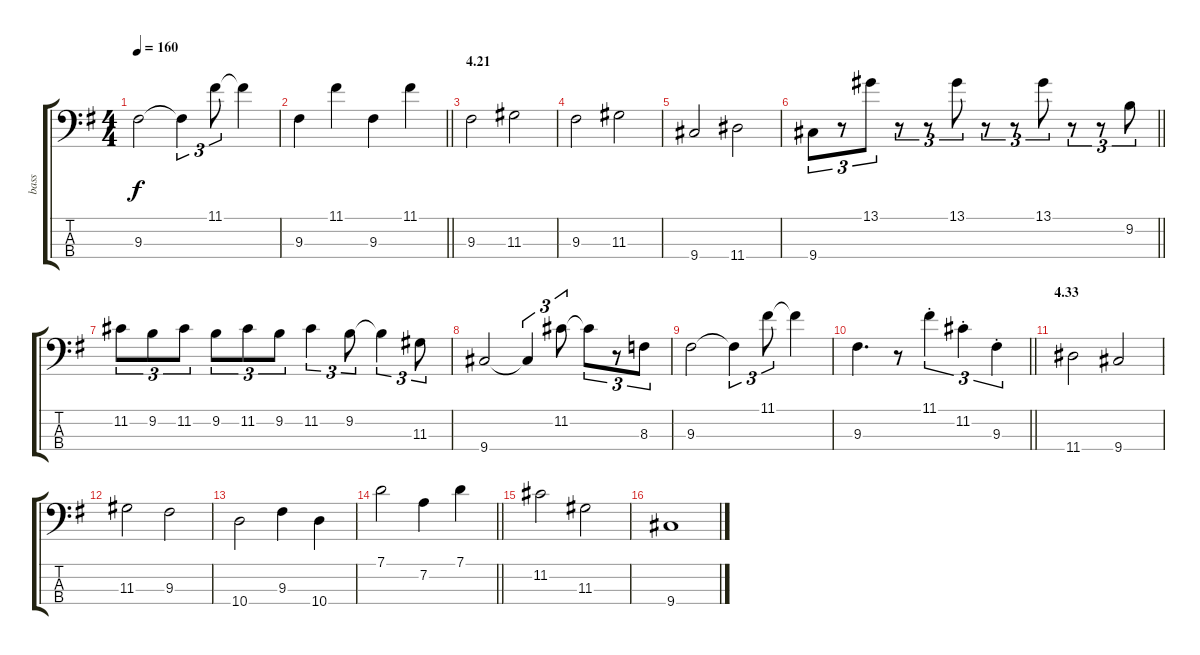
\track ("bass" "bass") {instrument electricbassfinger}
\staff {score tabs}
\tuning (G2 D2 A1 E1) {hide}
\ts (4 4)
\tempo 160
\clef f4
\ks g
9.3.2{dy f} 9.3{t}.4{tu (3 2)} 11.1.8{tu (3 2)} 11.1{t}.4 |
\barLineRight lightlight
9.3.4 11.1.4 9.3.4 11.1.4 |
\section ("" "4.21")
9.3.2 11.3.2 |
9.3.2 11.3.2 |
9.4.2 11.4.2 |
\barLineRight lightlight
9.4.8{tu (3 2)} r.8{tu (3 2)} 13.1.8{tu (3 2)} r.8{tu (3 2)} r.8{tu (3 2)} 13.1.8{tu (3 2)} r.8{tu (3 2)} r.8{tu (3 2)} 13.1.8{tu (3 2)} r.8{tu (3 2)} r.8{tu (3 2)} 9.2.8{tu (3 2)} |
11.2.8{tu (3 2)} 9.2.8{tu (3 2)} 11.2.8{tu (3 2)} 9.2.8{tu (3 2)} 11.2.8{tu (3 2)} 9.2.8{tu (3 2)} 11.2.4{tu (3 2)} 9.2.8{tu (3 2)} 9.2{t}.4{tu (3 2)} 11.3.8{tu (3 2)} |
9.4.2 9.4{t}.4{tu (3 2)} 11.2.8{tu (3 2)} 11.2{t}.8{tu (3 2)} r.8{tu (3 2)} 8.3.8{tu (3 2)} |
9.3.2 9.3{t}.4{tu (3 2)} 11.1.8{tu (3 2)} 11.1{t}.4 |
\barLineRight lightlight
9.3.4{d} r.8 11.1{st}.4{tu (3 2)} 11.2{st}.4{tu (3 2)} 9.3{st}.4{tu (3 2)} |
\section ("" "4.33")
11.4.2 9.4.2 |
11.3.2 9.3.2 |
10.4.2 9.3.4 10.4.4 |
\barLineRight lightlight
7.1.2 7.2.4 7.1.4 |
11.2.2 11.3.2 |
9.4.1
